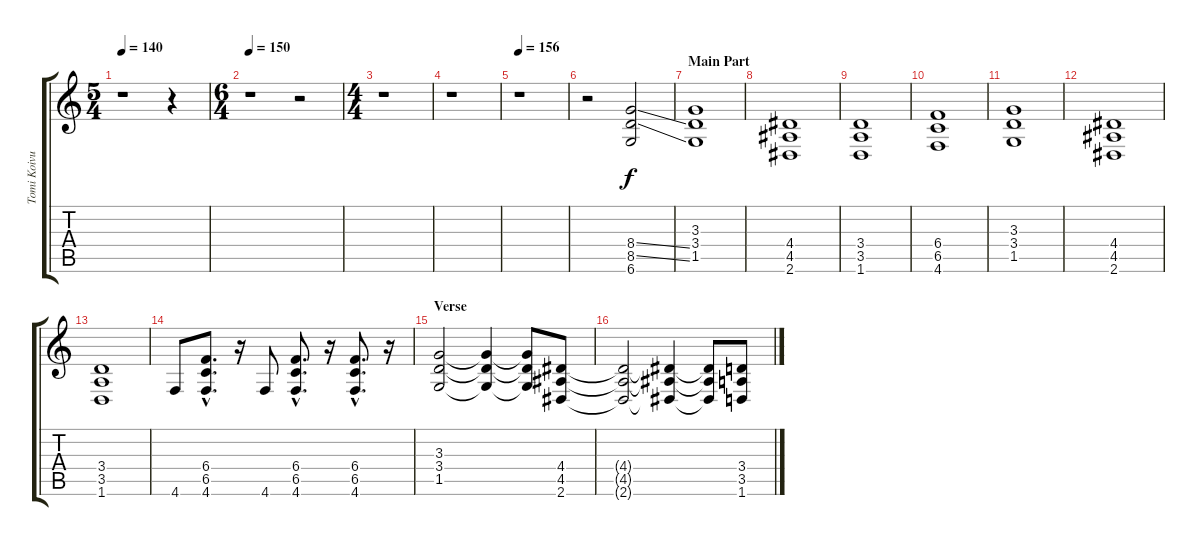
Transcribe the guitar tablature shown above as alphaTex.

\track ("Tomi Koivusaari" "Tomi Koivu") {instrument distortionguitar}
\staff {score tabs}
\tuning (Db4 Ab3 E3 B2 Gb2 Db2) {hide}
\ts (5 4)
\tempo 140
\clef g2
\ks c
r.1{dy f} r.4 |
\ts (6 4)
\tempo 150
r.1 r.2 |
\ts (4 4)
r.1 |
r.1 |
\tempo 156
r.1 |
r.2 (8.4{ss} 8.5{ss} 6.6).2 |
\section ("" "Main Part")
(3.3 3.4 1.5).1 |
(4.4 4.5 2.6).1 |
(3.4 3.5 1.6).1 |
(6.4 6.5 4.6).1 |
(3.3 3.4 1.5).1 |
(4.4 4.5 2.6).1 |
(3.4 3.5 1.6).1 |
4.6.8 (6.4{hac} 6.5{hac} 4.6{hac}).8{d} r.16 4.6.8 (6.4{hac} 6.5{hac} 4.6{hac}).8{d} r.16 (6.4{hac} 6.5{hac} 4.6{hac}).8{d} r.16 |
\section ("" "Verse")
(3.3 3.4 1.5).2 (3.3{t} 3.4{t} 1.5{t}).4 (3.3{t} 3.4{t} 1.5{t}).8 (4.4 4.5 2.6).8 |
(4.4{t} 4.5{t} 2.6{t}).2 (4.4{t} 4.5{t} 2.6{t}).4 (4.4{t} 4.5{t} 2.6{t}).8 (3.4 3.5 1.6).8
